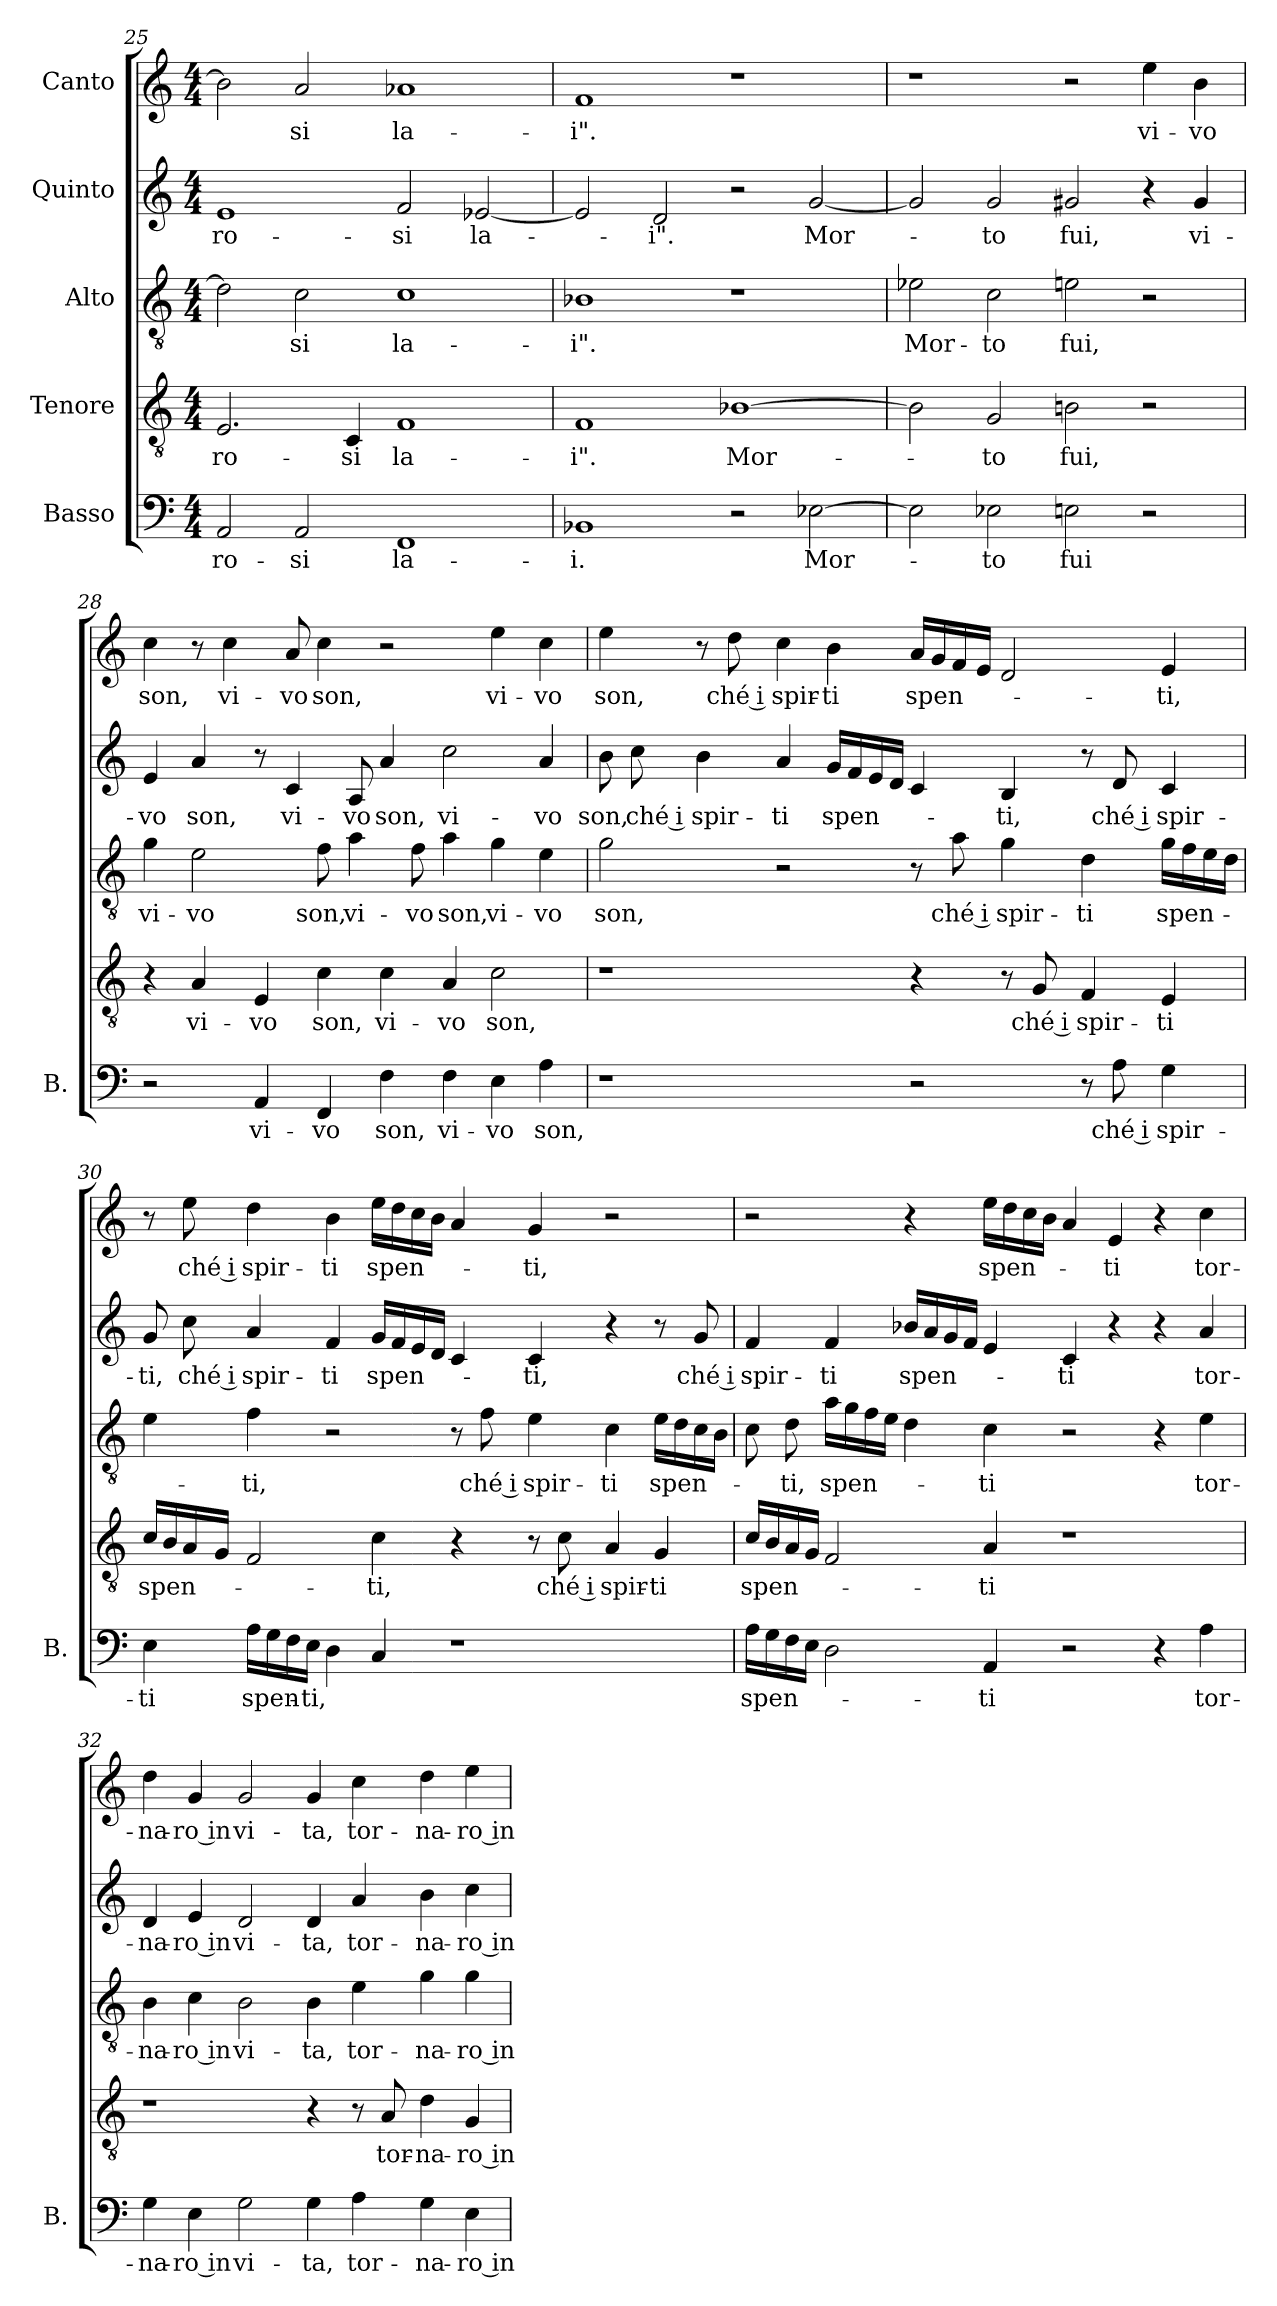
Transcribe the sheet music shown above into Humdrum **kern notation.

**kern	**text	**kern	**text	**kern	**text	**kern	**text	**kern	**text
*part5	*part5	*part4	*part4	*part3	*part3	*part2	*part2	*part1	*part1
*staff5	*staff5	*staff4	*staff4	*staff3	*staff3	*staff2	*staff2	*staff1	*staff1
*I"Basso	*	*I"Tenore	*	*I"Alto	*	*I"Quinto	*	*I"Canto	*
*I'B.	*	*	*	*	*	*	*	*	*
*clefF4	*	*clefGv2	*	*clefGv2	*	*clefG2	*	*clefG2	*
*k[]	*	*k[]	*	*k[]	*	*k[]	*	*k[]	*
*C:	*	*C:	*	*C:	*	*C:	*	*C:	*
*M4/4	*	*M4/4	*	*M4/4	*	*M4/4	*	*M4/4	*
=25	=25	=25	=25	=25	=25	=25	=25	=25	=25
2AA/	-ro-	2.E/	-ro-	2d\]	.	1e/	-ro-	2b-\]	.
2AA/	-si	.	.	2c\	-si	.	.	2a/	-si
.	.	4C/	-si	.	.	.	.	.	.
1FF/	la-	1F/	la-	1c\	la-	2f/	-si	1a-X/	la-
.	.	.	.	.	.	[2e-X/	la-	.	.
=26	=26	=26	=26	=26	=26	=26	=26	=26	=26
1BB-X/	-i.	1F/	-i".	1B-X\	-i".	2e-/]	.	1f/	-i".
.	.	.	.	.	.	2d/	-i".	.	.
2r	.	[1B-X\	Mor-	1r	.	2r	.	1r	.
[2E-X\	Mor-	.	.	.	.	[2g/	Mor-	.	.
=27	=27	=27	=27	=27	=27	=27	=27	=27	=27
2E-\]	.	2B-\]	.	2e-X\	Mor-	2g/]	.	1r	.
2E-X\	-to	2G/	-to	2c\	-to	2g/	-to	.	.
2En\	fui	2Bn\	fui,	2en\	fui,	2g#X/	fui,	2r	.
2r	.	2r	.	2r	.	4r	.	4ee\	vi-
.	.	.	.	.	.	4g#/	vi-	4b\	-vo
=28	=28	=28	=28	=28	=28	=28	=28	=28	=28
2r	.	4r	.	4g\	vi-	4e/	-vo	4cc\	son,
.	.	4A/	vi-	2e\	-vo	4a/	son,	8r	.
.	.	.	.	.	.	.	.	4cc\	vi-
4AA/	vi-	4E/	-vo	.	.	8r	.	.	.
.	.	.	.	.	.	4c/	vi-	8a/	-vo
4FF/	-vo	4c\	son,	8f\	son,	.	.	4cc\	son,
.	.	.	.	4a\	vi-	8A/	-vo	.	.
4F\	son,	4c\	vi-	.	.	4a/	son,	2r	.
.	.	.	.	8f\	-vo	.	.	.	.
4F\	vi-	4A/	-vo	4a\	son,	2cc\	vi-	.	.
4E\	-vo	2c\	son,	4g\	vi-	.	.	4ee\	vi-
4A\	son,	.	.	4e\	-vo	4a/	-vo	4cc\	-vo
=29	=29	=29	=29	=29	=29	=29	=29	=29	=29
1r	.	1r	.	2g\	son,	8b\	son,	4ee\	son,
.	.	.	.	.	.	8cc\	ché i	.	.
.	.	.	.	.	.	4b\	spir-	8r	.
.	.	.	.	.	.	.	.	8dd\	ché i
.	.	.	.	2r	.	4a/	-ti	4cc\	spir-
.	.	.	.	.	.	16g/LL	spen-	4b\	-ti
.	.	.	.	.	.	16f/	.	.	.
.	.	.	.	.	.	16e/	.	.	.
.	.	.	.	.	.	16d/JJ	.	.	.
2r	.	4r	.	8r	.	4c/	.	16a/LL	spen-
.	.	.	.	.	.	.	.	16g/	.
.	.	.	.	8a\	ché i	.	.	16f/	.
.	.	.	.	.	.	.	.	16e/JJ	.
.	.	8r	.	4g\	spir-	4B/	-ti,	2d/	.
.	.	8G/	ché i	.	.	.	.	.	.
8r	.	4F/	spir-	4d\	-ti	8r	.	.	.
8A\	ché i	.	.	.	.	8d/	ché i	.	.
4G\	spir-	4E/	-ti	16g\LL	spen-	4c/	spir-	4e/	-ti,
.	.	.	.	16f\	.	.	.	.	.
.	.	.	.	16e\	.	.	.	.	.
.	.	.	.	16d\JJ	.	.	.	.	.
=30	=30	=30	=30	=30	=30	=30	=30	=30	=30
4E\	-ti	16c/LL	spen-	4e\	.	8g/	-ti,	8r	.
.	.	16B/	.	.	.	.	.	.	.
.	.	16A/	.	.	.	8cc\	ché i	8ee\	ché i
.	.	16G/JJ	.	.	.	.	.	.	.
16A\LL	spen-	2F/	.	4f\	-ti,	4a/	spir-	4dd\	spir-
16G\	.	.	.	.	.	.	.	.	.
16F\	.	.	.	.	.	.	.	.	.
16E\JJ	-ti,	.	.	.	.	.	.	.	.
4D\	.	.	.	2r	.	4f/	-ti	4b\	-ti
4C/	.	4c\	-ti,	.	.	16g/LL	spen-	16ee\LL	spen-
.	.	.	.	.	.	16f/	.	16dd\	.
.	.	.	.	.	.	16e/	.	16cc\	.
.	.	.	.	.	.	16d/JJ	.	16b\JJ	.
1r	.	4r	.	8r	.	4c/	.	4a/	.
.	.	.	.	8f\	ché i	.	.	.	.
.	.	8r	.	4e\	spir-	4c/	-ti,	4g/	-ti,
.	.	8c\	ché i	.	.	.	.	.	.
.	.	4A/	spir-	4c\	-ti	4r	.	2r	.
.	.	4G/	-ti	16e\LL	spen-	8r	.	.	.
.	.	.	.	16d\	.	.	.	.	.
.	.	.	.	16c\	.	8g/	ché i	.	.
.	.	.	.	16B\JJ	.	.	.	.	.
=31	=31	=31	=31	=31	=31	=31	=31	=31	=31
16A\LL	spen-	16c/LL	spen-	8c\	.	4f/	spir-	2r	.
16G\	.	16B/	.	.	.	.	.	.	.
16F\	.	16A/	.	8d\	-ti,	.	.	.	.
16E\JJ	.	16G/JJ	.	.	.	.	.	.	.
2D\	.	2F/	.	16a\LL	spen-	4f/	-ti	.	.
.	.	.	.	16g\	.	.	.	.	.
.	.	.	.	16f\	.	.	.	.	.
.	.	.	.	16e\JJ	.	.	.	.	.
.	.	.	.	4d\	.	16b-X/LL	spen-	4r	.
.	.	.	.	.	.	16a/	.	.	.
.	.	.	.	.	.	16g/	.	.	.
.	.	.	.	.	.	16f/JJ	.	.	.
4AA/	-ti	4A/	-ti	4c\	-ti	4e/	.	16ee\LL	spen-
.	.	.	.	.	.	.	.	16dd\	.
.	.	.	.	.	.	.	.	16cc\	.
.	.	.	.	.	.	.	.	16b\JJ	.
2r	.	1r	.	2r	.	4c/	-ti	4a/	.
.	.	.	.	.	.	4r	.	4e/	-ti
4r	.	.	.	4r	.	4r	.	4r	.
4A\	tor-	.	.	4e\	tor-	4a/	tor-	4cc\	tor-
=32	=32	=32	=32	=32	=32	=32	=32	=32	=32
4G\	-na-	1r	.	4B\	-na-	4d/	-na-	4dd\	-na-
4E\	-ro in	.	.	4c\	-ro in	4e/	-ro in	4g/	-ro in
2G\	vi-	.	.	2B\	vi-	2d/	vi-	2g/	vi-
4G\	-ta,	4r	.	4B\	-ta,	4d/	-ta,	4g/	-ta,
4A\	tor-	8r	.	4e\	tor-	4a/	tor-	4cc\	tor-
.	.	8A/	tor-	.	.	.	.	.	.
4G\	-na-	4d\	-na-	4g\	-na-	4b\	-na-	4dd\	-na-
4E\	-ro in	4G/	-ro in	4g\	-ro in	4cc\	-ro in	4ee\	-ro in
=	=	=	=	=	=	=	=	=	=
*-	*-	*-	*-	*-	*-	*-	*-	*-	*-
